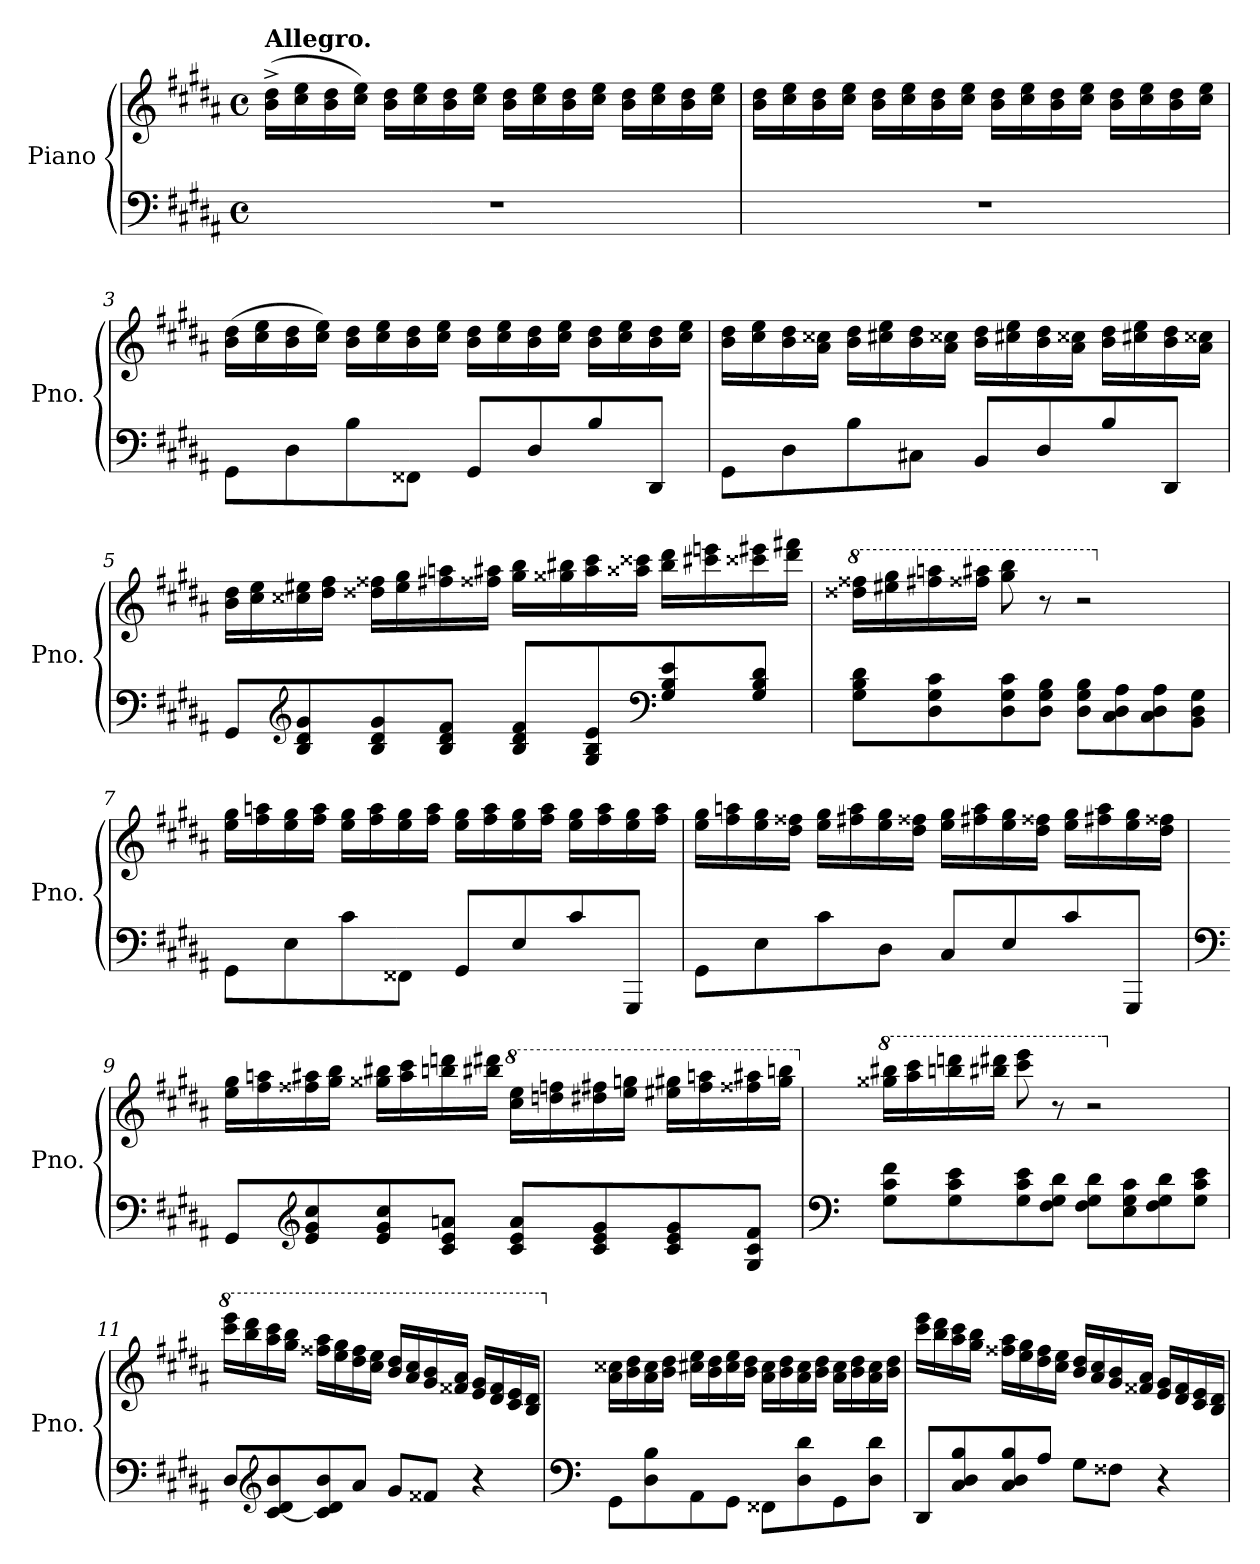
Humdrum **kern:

**kern	**kern
*part1	*part1
*staff2	*staff1
*I"Piano	*
*I'Pno.	*
*clefF4	*clefG2
*k[f#c#g#d#a#]	*k[f#c#g#d#a#]
*M4/4	*M4/4
*met(c)	*met(c)
*MM138	*MM138
=1	=1
!	!LO:TX:a:B:t=Allegro.
1r	(>16b\^ 16dd#\^LL
.	16cc#\ 16ee\
.	16b\ 16dd#\
.	16cc#\ 16ee\JJ)
.	16b\ 16dd#\LL
.	16cc#\ 16ee\
.	16b\ 16dd#\
.	16cc#\ 16ee\JJ
.	16b\ 16dd#\LL
.	16cc#\ 16ee\
.	16b\ 16dd#\
.	16cc#\ 16ee\JJ
.	16b\ 16dd#\LL
.	16cc#\ 16ee\
.	16b\ 16dd#\
.	16cc#\ 16ee\JJ
=2	=2
1r	16b\ 16dd#\LL
.	16cc#\ 16ee\
.	16b\ 16dd#\
.	16cc#\ 16ee\JJ
.	16b\ 16dd#\LL
.	16cc#\ 16ee\
.	16b\ 16dd#\
.	16cc#\ 16ee\JJ
.	16b\ 16dd#\LL
.	16cc#\ 16ee\
.	16b\ 16dd#\
.	16cc#\ 16ee\JJ
.	16b\ 16dd#\LL
.	16cc#\ 16ee\
.	16b\ 16dd#\
.	16cc#\ 16ee\JJ
!!LO:LB:g=z
=3	=3
8GG#\L	(>16b\ 16dd#\LL
.	16cc#\ 16ee\
8D#\	16b\ 16dd#\
.	16cc#\ 16ee\JJ)
8B\	16b\ 16dd#\LL
.	16cc#\ 16ee\
8FF##X\J	16b\ 16dd#\
.	16cc#\ 16ee\JJ
8GG#/L	16b\ 16dd#\LL
.	16cc#\ 16ee\
8D#/	16b\ 16dd#\
.	16cc#\ 16ee\JJ
8B/	16b\ 16dd#\LL
.	16cc#\ 16ee\
8DD#/J	16b\ 16dd#\
.	16cc#\ 16ee\JJ
=4	=4
8GG#\L	16b\ 16dd#\LL
.	16cc#\ 16ee\
8D#\	16b\ 16dd#\
.	16a#\ 16cc##X\JJ
8B\	16b\ 16dd#\LL
.	16cc#X\ 16ee\
8C#X\J	16b\ 16dd#\
.	16a#\ 16cc##X\JJ
8BB/L	16b\ 16dd#\LL
.	16cc#X\ 16ee\
8D#/	16b\ 16dd#\
.	16a#\ 16cc##X\JJ
8B/	16b\ 16dd#\LL
.	16cc#X\ 16ee\
8DD#/J	16b\ 16dd#\
.	16a#\ 16cc##X\JJ
!!LO:LB:g=z
=5	=5
8GG#/L	16b\ 16dd#\LL
.	16cc#\ 16ee\
*clefG2	*
8B/ 8d#/ 8g#/	16cc##X\ 16ee#X\
.	16dd#\ 16ff#\JJ
8B/ 8d#/ 8g#/	16dd##X\ 16ff##X\LL
.	16ee#\ 16gg#\
8B/ 8d#/ 8f#/J	16ff#X\ 16aan\
.	16ff##X\ 16aa#X\JJ
8B/ 8d#/ 8f#/L	16gg#\ 16bb\LL
.	16gg##X\ 16bb#X\
8G#/ 8B/ 8e/	16aa#\ 16ccc#\
.	16aa##X\ 16ccc##X\JJ
*clefF4	*
8G#/ 8B/ 8e/	16bb#\ 16ddd#\LL
.	16ccc#X\ 16eeen\
8G#/ 8B/ 8d#/J	16ccc##X\ 16eee#X\
.	16ddd#\ 16fff#X\JJ
!!LO:LB:g=z
=6	=6
*	*8va
8G#\ 8B\ 8d#\L	16ddd##X\ 16fff##X\LL
.	16eee#X\ 16ggg#\
8D#\ 8G#\ 8c#\	16fff#X\ 16aaan\
.	16fff##X\ 16aaa#X\JJ
8D#\ 8G#\ 8c#\	8ggg#\ 8bbb\
8D#\ 8G#\ 8B\J	8r
8D#\ 8G#\ 8B\L	2r
8C#\ 8D#\ 8A#\	.
8C#\ 8D#\ 8A#\	.
8BB\ 8D#\ 8G#\J	.
=7	=7
*	*X8va
8GG#\L	16ee\ 16gg#\LL
.	16ff#\ 16aan\
8E\	16ee\ 16gg#\
.	16ff#\ 16aa\JJ
8c#\	16ee\ 16gg#\LL
.	16ff#\ 16aa\
8FF##X\J	16ee\ 16gg#\
.	16ff#\ 16aa\JJ
8GG#/L	16ee\ 16gg#\LL
.	16ff#\ 16aa\
8E/	16ee\ 16gg#\
.	16ff#\ 16aa\JJ
8c#/	16ee\ 16gg#\LL
.	16ff#\ 16aa\
8GGG#/J	16ee\ 16gg#\
.	16ff#\ 16aa\JJ
!!LO:LB:g=z
=8	=8
8GG#\L	16ee\ 16gg#\LL
.	16ff#\ 16aan\
8E\	16ee\ 16gg#\
.	16dd#\ 16ff##X\JJ
8c#\	16ee\ 16gg#\LL
.	16ff#X\ 16aa\
8D#\J	16ee\ 16gg#\
.	16dd#\ 16ff##X\JJ
8C#/L	16ee\ 16gg#\LL
.	16ff#X\ 16aa\
8E/	16ee\ 16gg#\
.	16dd#\ 16ff##X\JJ
8c#/	16ee\ 16gg#\LL
.	16ff#X\ 16aa\
8GGG#/J	16ee\ 16gg#\
.	16dd#\ 16ff##X\JJ
!!LO:PB:g=z
=9	=9
*clefF4	*
8GG#/L	16ee\ 16gg#\LL
.	16ff#\ 16aan\
*clefG2	*
8e/ 8g#/ 8cc#/	16ff##X\ 16aa#X\
.	16gg#\ 16bb\JJ
8e/ 8g#/ 8cc#/	16gg##X\ 16bb#X\LL
.	16aa#\ 16ccc#\
8c#/ 8e/ 8an/J	16bbn\ 16dddn\
.	16bb#X\ 16ddd#X\JJ
*	*8va
8c#/ 8e/ 8a/L	16ccc#\ 16eee\LL
.	16dddn\ 16fffn\
8c#/ 8e/ 8g#/	16ddd#X\ 16fff#X\
.	16eee\ 16gggn\JJ
8c#/ 8e/ 8g#/	16eee#X\ 16ggg#X\LL
.	16fff#\ 16aaan\
8G#/ 8c#/ 8f#/J	16fff##X\ 16aaa#X\
.	16ggg#\ 16bbbn\JJ
!!LO:LB:g=z
=10	=10
*clefF4	*
*	*X8va
*	*8va
8G#\ 8c#\ 8f#\L	16ggg##X\ 16bbb#X\LL
.	16aaa#\ 16cccc#\
8G#\ 8c#\ 8e\	16bbbn\ 16ddddn\
.	16bbb#X\ 16dddd#X\JJ
8G#\ 8c#\ 8e\	8cccc#\ 8eeee\
8F#\ 8G#\ 8d#\J	8r
8F#\ 8G#\ 8d#\L	2r
8E\ 8G#\ 8c#\	.
8F#\ 8G#\ 8d#\	.
8G#\ 8c#\ 8e\J	.
=11	=11
*	*X8va
*	*8va
8D#/L	16cccc#\ 16eeee\LL
.	16bbb\ 16dddd#\
*clefG2	*
[8c#/ 8d#/ 8b/	16aaa#\ 16cccc#\
.	16ggg#\ 16bbb\JJ
8c#/] 8d#/ 8b/	16fff##X\ 16aaa#\LL
.	16eee\ 16ggg#\
8a#/J	16ddd#\ 16fff##\
.	16ccc#\ 16eee\JJ
8g#/L	16bb/ 16ddd#/LL
.	16aa#/ 16ccc#/
8f##X/J	16gg#/ 16bb/
.	16ff##X/ 16aa#/JJ
4r	16ee/ 16gg#/LL
.	16dd#/ 16ff##/
.	16cc#/ 16ee/
.	16b/ 16dd#/JJ
!!LO:LB:g=z
=12	=12
*clefF4	*
*	*X8va
8GG#\L	16a#\ 16cc##X\LL
.	16b\ 16dd#\
8D#\ 8B\	16a#\ 16cc##\
.	16b\ 16dd#\JJ
8AA#\	16cc#X\ 16ee\LL
.	16b\ 16dd#\
8GG#\J	16cc#\ 16ee\
.	16b\ 16dd#\JJ
8FF##X\L	16a#\ 16cc#\LL
.	16b\ 16dd#\
8D#\ 8d#\	16a#\ 16cc#\
.	16b\ 16dd#\JJ
8GG#\	16a#\ 16cc#\LL
.	16b\ 16dd#\
8D#\ 8d#\J	16a#\ 16cc#\
.	16b\ 16dd#\JJ
=13	=13
8DD#/L	16ccc#\ 16eee\LL
.	16bb\ 16ddd#\
8C#/ 8D#/ 8B/	16aa#\ 16ccc#\
.	16gg#\ 16bb\JJ
8C#/ 8D#/ 8B/	16ff##X\ 16aa#\LL
.	16ee\ 16gg#\
8A#/J	16dd#\ 16ff##\
.	16cc#\ 16ee\JJ
8G#\L	16b/ 16dd#/LL
.	16a#/ 16cc#/
8F##X\J	16g#/ 16b/
.	16f##X/ 16a#/JJ
4r	16e/ 16g#/LL
.	16d#/ 16f##/
.	16c#/ 16e/
.	16B/ 16d#/JJ
=	=
*-	*-
